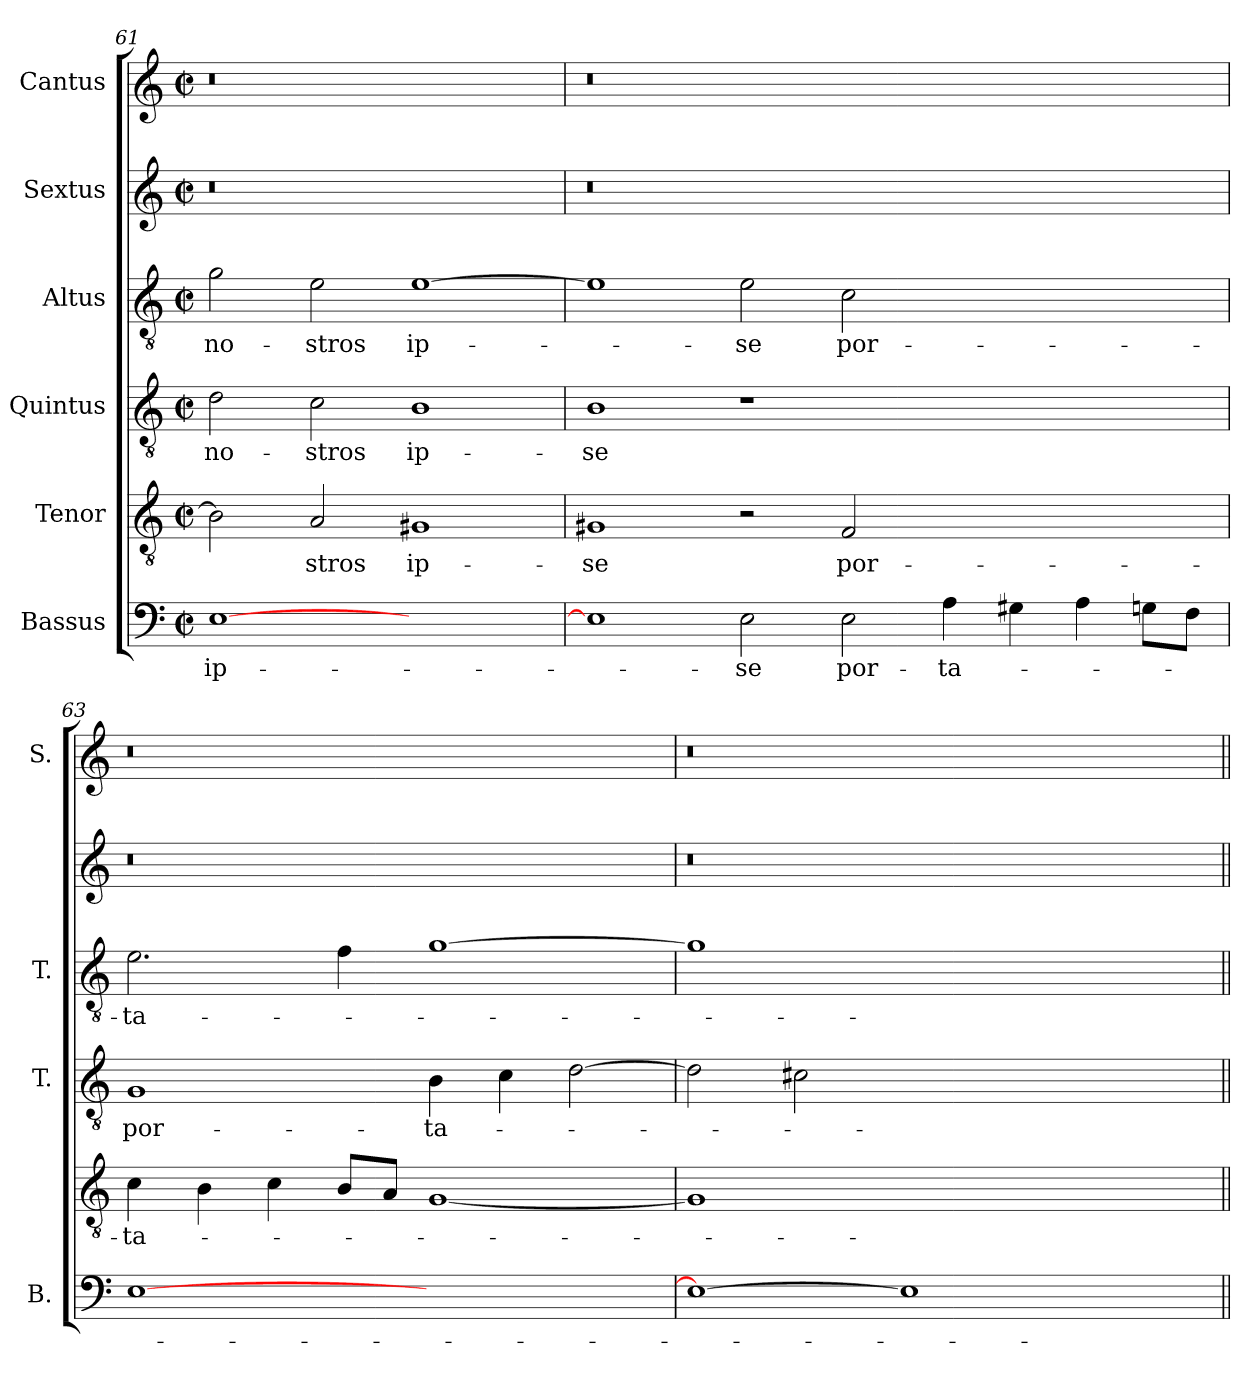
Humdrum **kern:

**kern	**text	**kern	**text	**kern	**text	**kern	**text	**kern	**kern
*part6	*part6	*part5	*part5	*part4	*part4	*part3	*part3	*part2	*part1
*staff6	*staff6	*staff5	*staff5	*staff4	*staff4	*staff3	*staff3	*staff2	*staff1
*I"Bassus	*	*I"Tenor	*	*I"Quintus	*	*I"Altus	*	*I"Sextus	*I"Cantus
*I'B.	*	*	*	*I'T.	*	*I'T.	*	*	*I'S.
*clefF4	*	*clefGv2	*	*clefGv2	*	*clefGv2	*	*clefG2	*clefG2
*k[]	*	*k[]	*	*k[]	*	*k[]	*	*k[]	*k[]
*C:	*	*C:	*	*C:	*	*C:	*	*C:	*C:
*M2/2	*	*M2/2	*	*M2/2	*	*M2/2	*	*M2/2	*M2/2
*met(c|)	*	*met(c|)	*	*met(c|)	*	*met(c|)	*	*met(c|)	*met(c|)
=61	=61	=61	=61	=61	=61	=61	=61	=61	=61
!	!	!	!	!	!	!	!	!LO:N:vis=0	!LO:N:vis=0
[1E\	ip-	2B\]	.	2d\	no-	2g\	no-	1r	1r
.	.	2A/	-stros	2c\	-stros	2e\	-stros	.	.
1ryy	.	1G#X/	ip-	1B\	ip-	[1e\	ip-	1ryy	1ryy
=62	=62	=62	=62	=62	=62	=62	=62	=62	=62
!	!	!	!	!	!	!	!	!LO:N:vis=0	!LO:N:vis=0
1E\]	.	1G#X/	-se	1B\	-se	1e\]	.	1r	1r
2E\	-se	2r	.	1r	.	2e\	-se	1ryy	1ryy
2E\	por-	2F/	por-	.	.	2c\	por-	.	.
4A\	-ta-	1ryy	.	1ryy	.	1ryy	.	1ryy	1ryy
4G#X\	.	.	.	.	.	.	.	.	.
4A\	.	.	.	.	.	.	.	.	.
8G\L	.	.	.	.	.	.	.	.	.
8F\J	.	.	.	.	.	.	.	.	.
=63	=63	=63	=63	=63	=63	=63	=63	=63	=63
!	!	!	!	!	!	!	!	!LO:N:vis=0	!LO:N:vis=0
[1E\	.	4c\	-ta-	1G/	por-	2.e\	-ta-	1r	1r
.	.	4B\	.	.	.	.	.	.	.
.	.	4c\	.	.	.	.	.	.	.
.	.	8B/L	.	.	.	4f\	.	.	.
.	.	8A/J	.	.	.	.	.	.	.
1ryy	.	[1G/	.	4B\	-ta-	[1g\	.	1ryy	1ryy
.	.	.	.	4c\	.	.	.	.	.
.	.	.	.	[2d\	.	.	.	.	.
=64	=64	=64	=64	=64	=64	=64	=64	=64	=64
!	!	!	!	!	!	!	!	!LO:N:vis=0	!LO:N:vis=0
1E\_	.	1G/]	.	2d\]	.	1g\]	.	1r	1r
.	.	.	.	2c#X\	.	.	.	.	.
1E\]	.	1A/yy	-vit.	1d\yy	-vit.	1f#X\yy	-vit.	1ryy	1ryy
1D\yy	-vit.	1ryy	.	1ryy	.	1ryy	.	1ryy	1ryy
=||	=||	=||	=||	=||	=||	=||	=||	=||	=||
*-	*-	*-	*-	*-	*-	*-	*-	*-	*-
